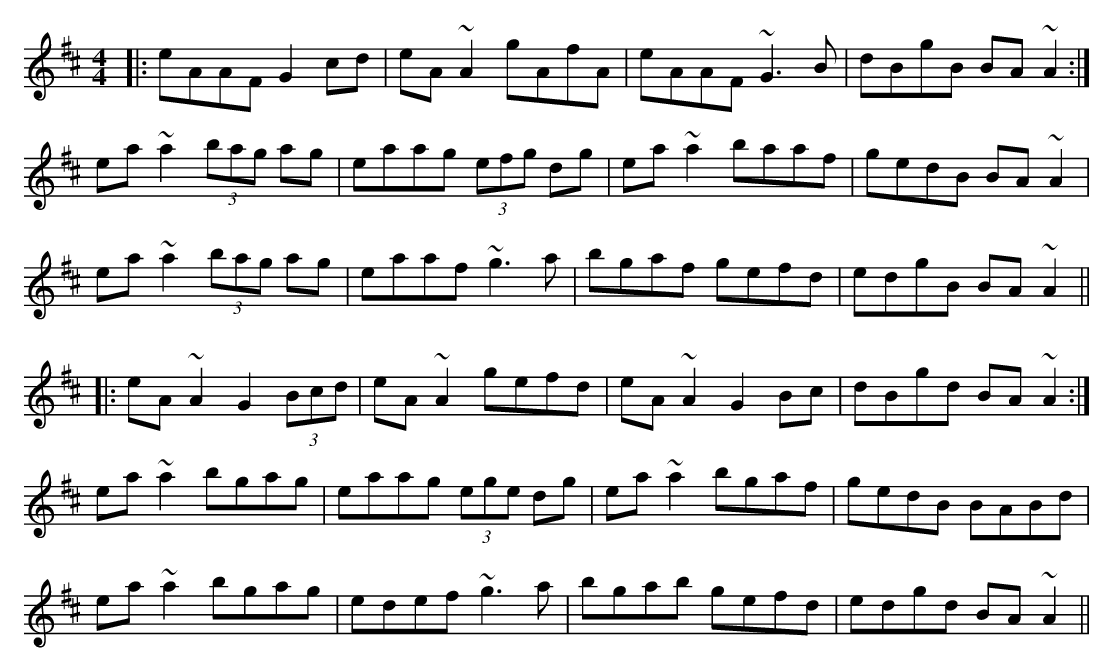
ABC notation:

X:1
M:4/4
K:Amix
|:eAAF G2cd|eA~A2 gAfA|eAAF ~G3B|dBgB BA~A2:|
ea~a2 (3bag ag|eaag (3efg dg|ea~a2 baaf|gedB BA~A2|
ea~a2 (3bag ag|eaaf ~g3a|bgaf gefd|edgB BA~A2||
|:eA~A2 G2 (3Bcd|eA~A2 gefd|eA~A2 G2Bc|dBgd BA~A2:|
ea~a2 bgag|eaag (3ege dg|ea~a2 bgaf|gedB BABd|
ea~a2 bgag|edef ~g3a|bgab gefd|edgd BA~A2||
